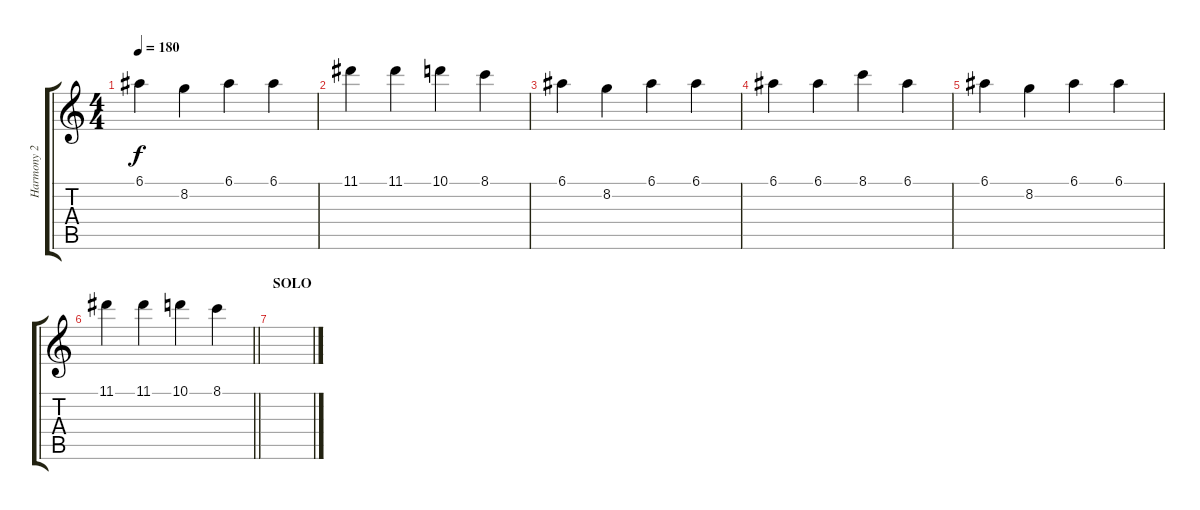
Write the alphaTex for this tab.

\track ("Harmony 2" "Harmony 2") {instrument distortionguitar}
\staff {score tabs}
\tuning (E4 B3 G3 D3 A2 D2) {hide}
\ts (4 4)
\tempo 180
\clef g2
\ks c
6.1.4{dy f} 8.2.4 6.1.4 6.1.4 |
11.1.4 11.1.4 10.1.4 8.1.4 |
6.1.4 8.2.4 6.1.4 6.1.4 |
6.1.4 6.1.4 8.1.4 6.1.4 |
6.1.4 8.2.4 6.1.4 6.1.4 |
\barLineRight lightlight
11.1.4 11.1.4 10.1.4 8.1.4 |
\section ("" "SOLO")
